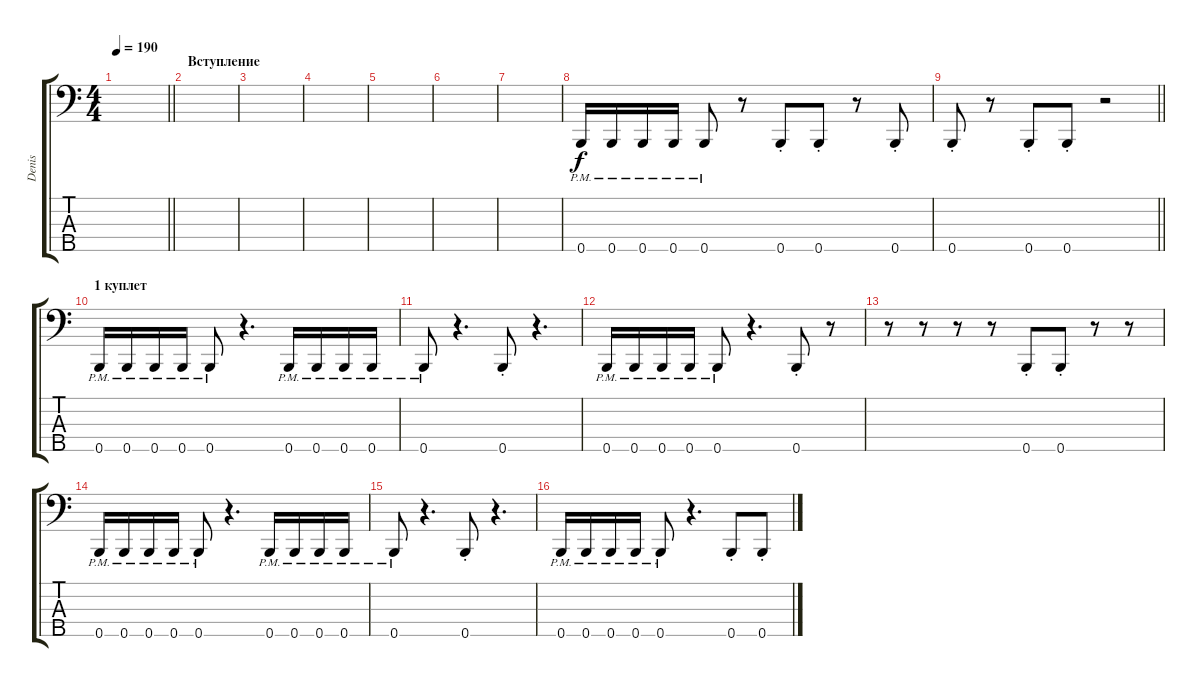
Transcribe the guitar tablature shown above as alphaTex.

\track ("Denis" "Denis") {instrument electricbasspick}
\staff {score tabs}
\tuning (A2 E2 B1 Gb1 B0) {hide}
\ts (4 4)
\tempo 190
\clef f4
\barLineRight lightlight
\ks c
|
\section ("" "Вступление")
|
|
|
|
|
|
0.5{pm}.16 0.5{pm}.16 0.5{pm}.16 0.5{pm}.16 0.5{pm}.8 r.8 0.5{st}.8 0.5{st}.8 r.8 0.5{st}.8 |
\barLineRight lightlight
0.5{st}.8 r.8 0.5{st}.8 0.5{st}.8 r.2 |
\section ("" "1 куплет")
0.5{pm}.16 0.5{pm}.16 0.5{pm}.16 0.5{pm}.16 0.5{pm}.8 r.4{d} 0.5{pm}.16 0.5{pm}.16 0.5{pm}.16 0.5{pm}.16 |
0.5{pm}.8 r.4{d} 0.5{st}.8 r.4{d} |
0.5{pm}.16 0.5{pm}.16 0.5{pm}.16 0.5{pm}.16 0.5{pm}.8 r.4{d} 0.5{st}.8 r.8 |
r.8 r.8 r.8 r.8 0.5{st}.8 0.5{st}.8 r.8 r.8 |
0.5{pm}.16 0.5{pm}.16 0.5{pm}.16 0.5{pm}.16 0.5{pm}.8 r.4{d} 0.5{pm}.16 0.5{pm}.16 0.5{pm}.16 0.5{pm}.16 |
0.5{pm}.8 r.4{d} 0.5{st}.8 r.4{d} |
0.5{pm}.16 0.5{pm}.16 0.5{pm}.16 0.5{pm}.16 0.5{pm}.8 r.4{d} 0.5{st}.8 0.5{st}.8
